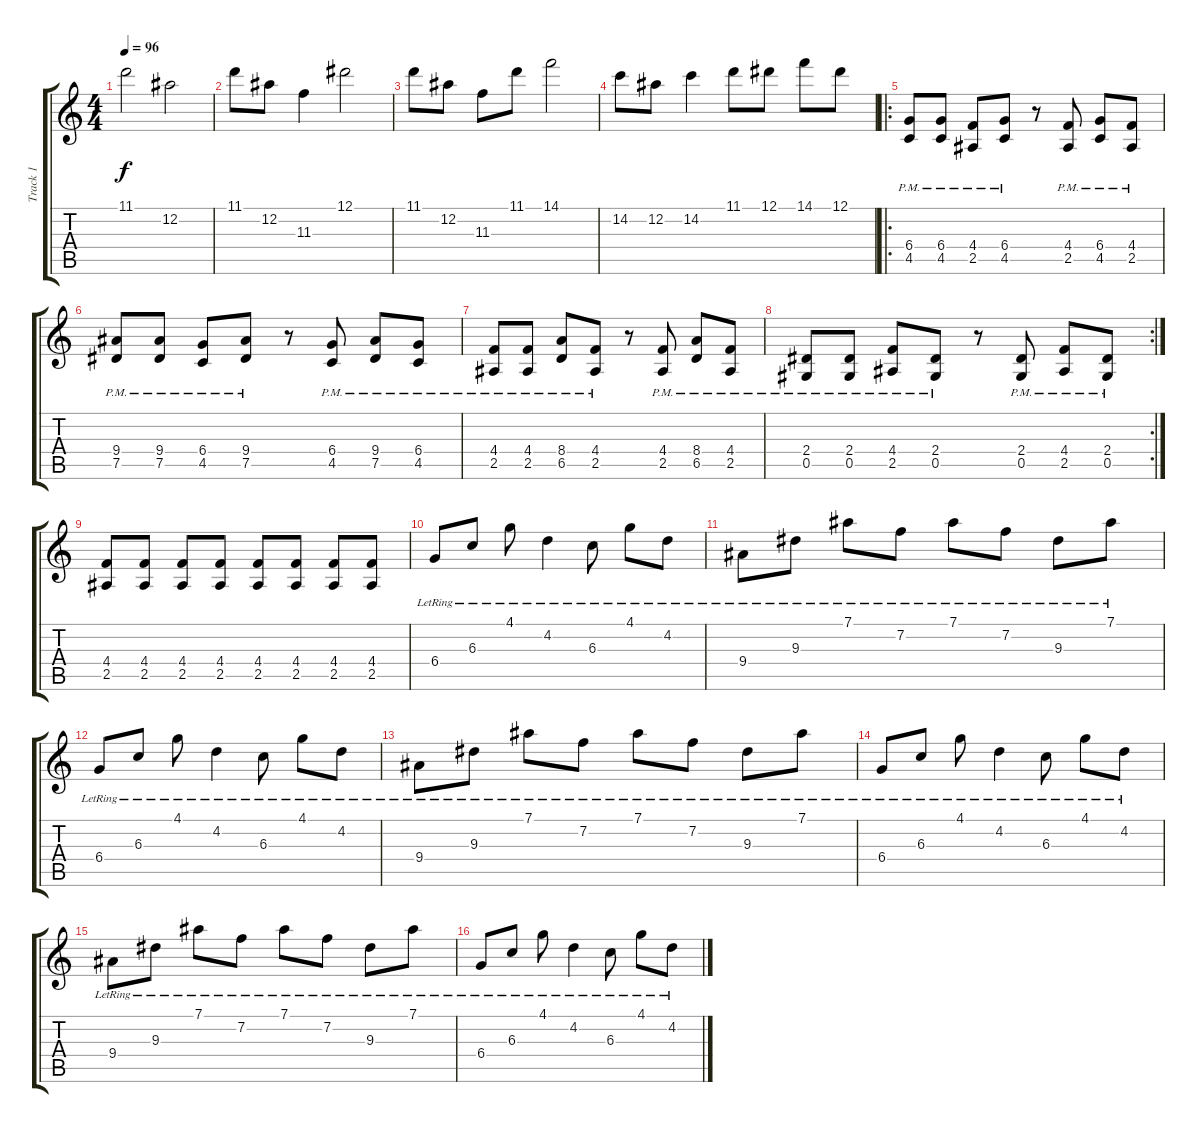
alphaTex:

\track ("Track 1" "Track 1") {instrument electricguitarjazz}
\staff {score tabs}
\tuning (Eb4 Bb3 Gb3 Db3 Ab2 Eb2) {hide}
\ts (4 4)
\tempo 96
\clef g2
\ks c
11.1.2{dy f} 12.2.2 |
11.1.8 12.2.8 11.3.4 12.1.2 |
11.1.8 12.2.8 11.3.8 11.1.8 14.1.2 |
14.2.8 12.2.8 14.2.4 11.1.8 12.1.8 14.1.8 12.1.8 |
\ro
(6.4{pm} 4.5{pm}).8{instrument distortionguitar} (6.4{pm} 4.5{pm}).8 (4.4{pm} 2.5{pm}).8 (6.4{pm} 4.5{pm}).8 r.8 (4.4{pm} 2.5{pm}).8 (6.4{pm} 4.5{pm}).8 (4.4{pm} 2.5{pm}).8 |
(9.4{pm} 7.5{pm}).8 (9.4{pm} 7.5{pm}).8 (6.4{pm} 4.5{pm}).8 (9.4{pm} 7.5{pm}).8 r.8 (6.4{pm} 4.5{pm}).8 (9.4{pm} 7.5{pm}).8 (6.4{pm} 4.5{pm}).8 |
(4.4{pm} 2.5{pm}).8 (4.4{pm} 2.5{pm}).8 (8.4{pm} 6.5{pm}).8 (4.4{pm} 2.5{pm}).8 r.8 (4.4{pm} 2.5{pm}).8 (8.4{pm} 6.5{pm}).8 (4.4{pm} 2.5{pm}).8 |
\rc 2
(2.4{pm} 0.5{pm}).8 (2.4{pm} 0.5{pm}).8 (4.4{pm} 2.5{pm}).8 (2.4{pm} 0.5{pm}).8 r.8 (2.4{pm} 0.5{pm}).8 (4.4{pm} 2.5{pm}).8 (2.4{pm} 0.5{pm}).8 |
(4.4 2.5).8 (4.4 2.5).8 (4.4 2.5).8 (4.4 2.5).8 (4.4 2.5).8 (4.4 2.5).8 (4.4 2.5).8 (4.4 2.5).8 |
6.4{lr}.8{instrument electricguitarclean} 6.3{lr}.8 4.1{lr}.8 4.2{lr}.4 6.3{lr}.8 4.1{lr}.8 4.2{lr}.8 |
9.4{lr}.8 9.3{lr}.8 7.1{lr}.8 7.2{lr}.8 7.1{lr}.8 7.2{lr}.8 9.3{lr}.8 7.1{lr}.8 |
6.4{lr}.8 6.3{lr}.8 4.1{lr}.8 4.2{lr}.4 6.3{lr}.8 4.1{lr}.8 4.2{lr}.8 |
9.4{lr}.8 9.3{lr}.8 7.1{lr}.8 7.2{lr}.8 7.1{lr}.8 7.2{lr}.8 9.3{lr}.8 7.1{lr}.8 |
6.4{lr}.8 6.3{lr}.8 4.1{lr}.8 4.2{lr}.4 6.3{lr}.8 4.1{lr}.8 4.2{lr}.8 |
9.4{lr}.8 9.3{lr}.8 7.1{lr}.8 7.2{lr}.8 7.1{lr}.8 7.2{lr}.8 9.3{lr}.8 7.1{lr}.8 |
6.4{lr}.8 6.3{lr}.8 4.1{lr}.8 4.2{lr}.4 6.3{lr}.8 4.1{lr}.8 4.2{lr}.8
